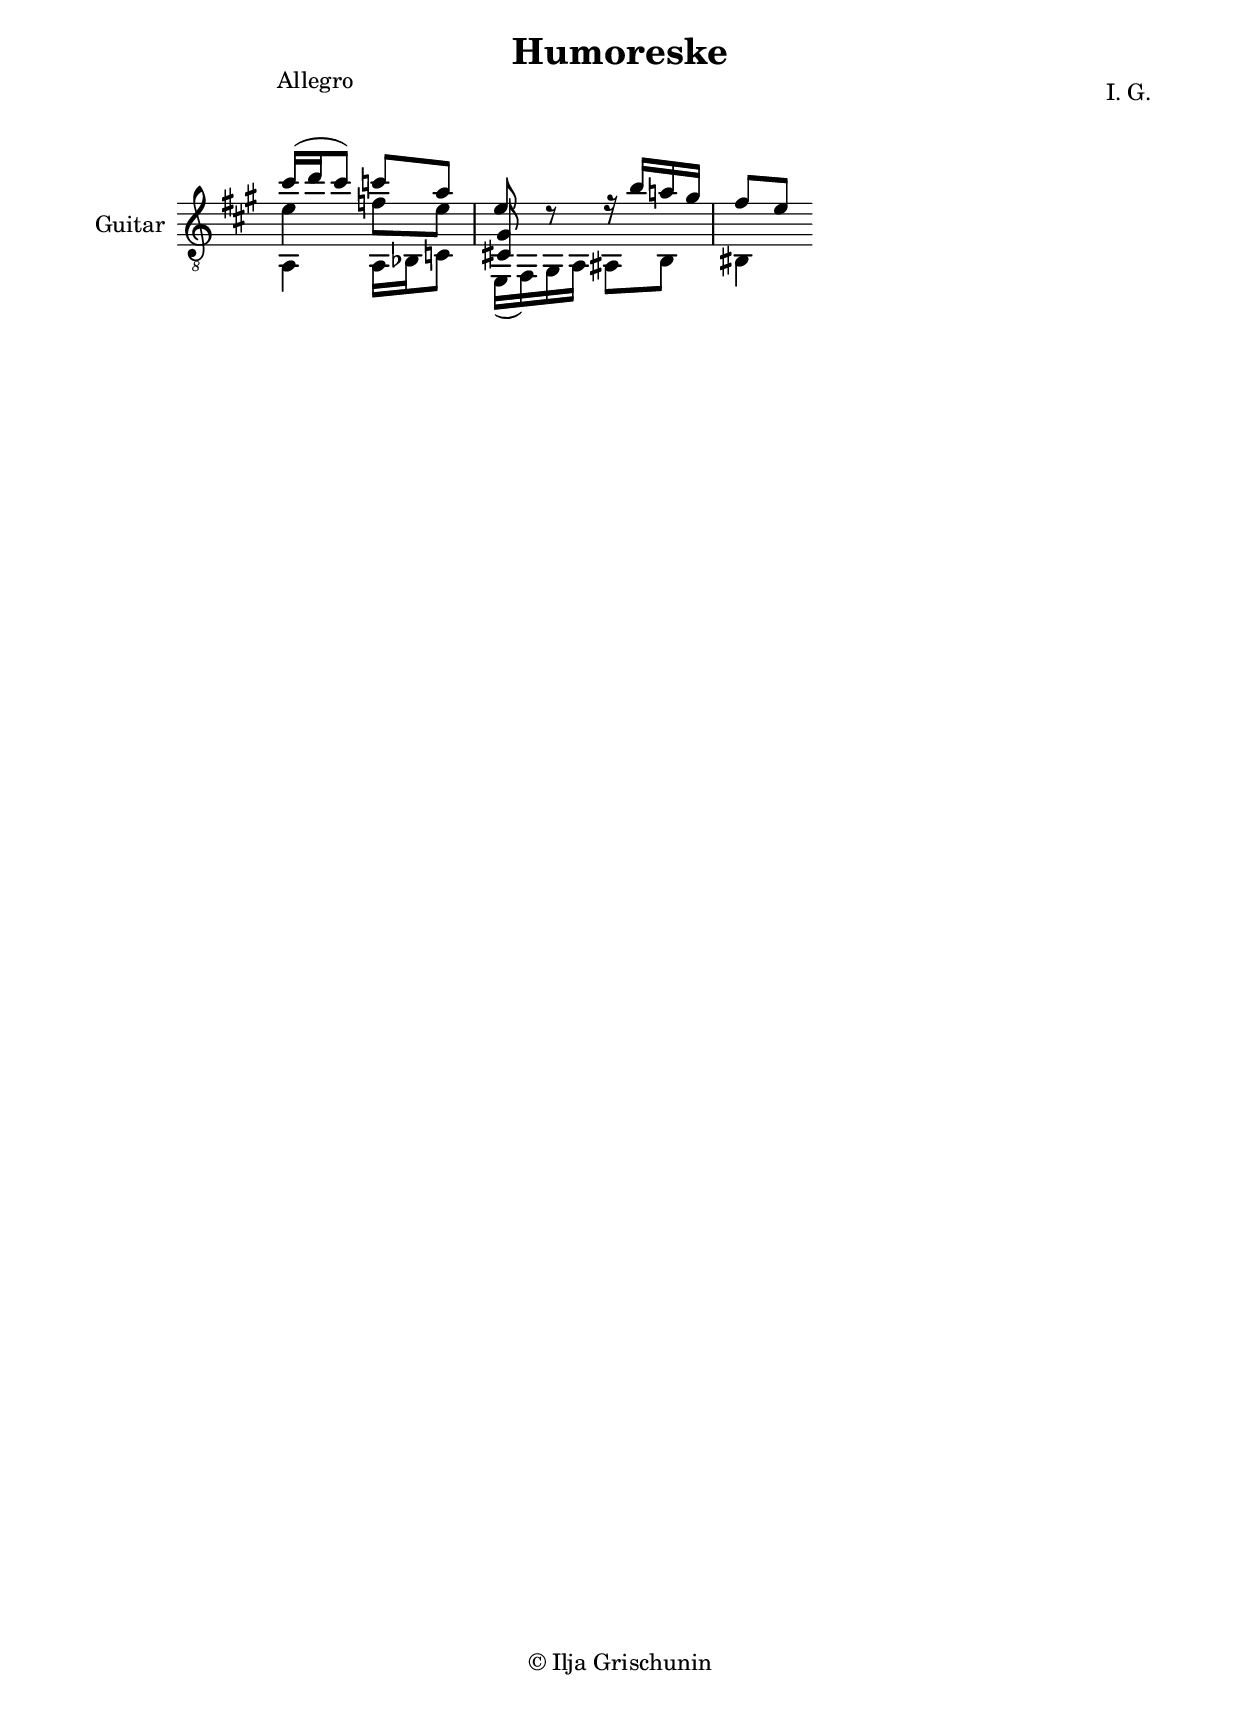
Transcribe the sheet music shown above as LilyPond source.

\version "2.19.15"

\language "deutsch"

\header {
  title = "Humoreske"
  composer = "I. G."
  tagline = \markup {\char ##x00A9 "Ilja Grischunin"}
}

\paper {
  #(set-paper-size "a4")
  top-markup-spacing.basic-distance = 5
  markup-system-spacing.basic-distance = 18
  top-system-spacing.basic-distance = 20
  system-system-spacing.basic-distance = 25
  score-system-spacing.basic-distance = 28
  last-bottom-spacing.basic-distance = 20

  %two-sided = ##t
  %inner-margin = 25
  %outer-margin = 15
  left-margin = 15
  right-margin = 15
}

\layout {
  \context {
    \Voice
    \override Glissando.thickness = #1.5
    \override Glissando.gap = #0.1
  }
  \context {
    \Score
    \remove "Bar_number_engraver"
  }
}
%%%%%%%%%%%%%%%%%%%%%%%%%%%%%%%%%%%%%%
#(define RH rightHandFinger)

xLV = #(define-music-function (parser location further) (number?) #{
  \once \override LaissezVibrerTie.X-extent = #'(0 . 0)
  \once \override LaissezVibrerTie.details.note-head-gap = #(/
                                                             further -2)
  \once \override LaissezVibrerTie.extra-offset = #(cons (/
                                                          further 2) 0)
         #})

stringNumberSpanner =
#(define-music-function (parser location StringNumber) (string?)
   #{
     \override TextSpanner.font-size = #-5
     \override TextSpanner.dash-fraction = #0.3
     \override TextSpanner.dash-period = #1.5
     \override TextSpanner.bound-details.right.arrow = ##t
     \override TextSpanner.arrow-width = #0.2
     \override TextSpanner.arrow-length = #0.7
     \override TextSpanner.bound-details.left.stencil-align-dir-y = #CENTER
     \override TextSpanner.bound-details.left.text = \markup { \circle \number #StringNumber }
   #})

stringNumSpan =
#(define-music-function (parser location StringNumber) (string?)
   #{
     \override TextSpanner.font-size = #-5
     \override TextSpanner.dash-fraction = #0.3
     \override TextSpanner.dash-period = #1.5
     %\override TextSpanner.bound-details.right.arrow = ##t
     %\override TextSpanner.arrow-width = #0.2
     %\override TextSpanner.arrow-length = #0.7
     \override TextSpanner.bound-details.left.stencil-align-dir-y = #CENTER
     \override TextSpanner.bound-details.left.text = \markup { \circle \number #StringNumber }
   #})

%%%%%%%%%%%%%%%%%%%%%%%%%%%%%%%%%%%%%%
\score {
  \new Staff \with {
    instrumentName = "Guitar"
  }
  \relative {
    \clef "treble_8"
    \key a \major
    \time 2/4
    \override Staff.TimeSignature.stencil = ##f
    \override Score.RehearsalMark.extra-offset = #'(2 . 4)
    \mark \markup {\fontsize #-2 {Allegro}}
    <<
      {
        cis''16( d cis8) c a
      }
      \\
      {
        e4 f8 e
      }
      \\
      {
        \voiceTwo
        a,,4 a16 b c8
      }
    >>
    <<
      {
        e'8 d\rest
      }
      \\
      {
        \voiceOne
        \once\override NoteColumn.force-hshift = #.2
        <cis,! gis'>8 s
      }
      \\
      {
        \voiceTwo
        e,16( fis) gis a
      }
    >>
    <<
      {
        r16 h'' a! gis fis8 e
      }
      \\
      {
        ais,,8 h his4
      }
    >>
  }
}
